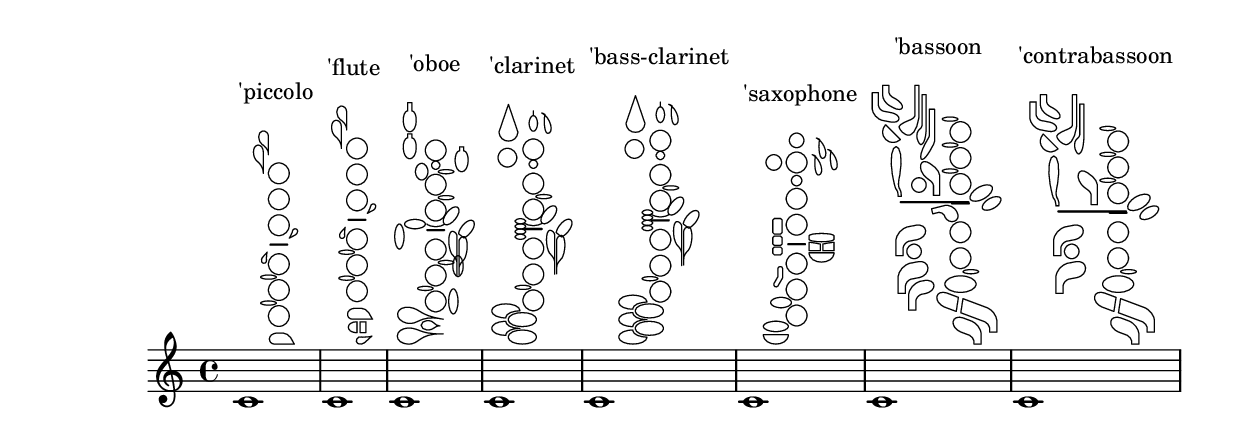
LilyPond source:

\version "2.13.36"

\header {
  lsrtags="winds"
  texidoc="
The following music shows all of the woodwind diagrams currently
defined in LilyPond.
"
  doctitle = "Woodwind diagrams listing"

}

\relative c' {
  \textLengthOn
  c1^
  \markup {
    \center-column {
      'piccolo
      " "
       \woodwind-diagram
                  #'piccolo
                  #'()
    }
  }

  c1^
  \markup {
    \center-column {
       'flute
       " "
       \woodwind-diagram
          #'flute
          #'()
    }
  }
  c1^\markup {
    \center-column {
      'oboe
      " "
      \woodwind-diagram
        #'oboe
        #'()
    }
  }

  c1^\markup {
    \center-column {
      'clarinet
      " "
      \woodwind-diagram
        #'clarinet
        #'()
    }
  }

  c1^\markup {
    \center-column {
      'bass-clarinet
      " "
      \woodwind-diagram
        #'bass-clarinet
        #'()
    }
  }

  c1^\markup {
    \center-column {
      'saxophone
      " "
      \woodwind-diagram
        #'saxophone
        #'()
    }
  }

  c1^\markup {
    \center-column {
      'bassoon
      " "
      \woodwind-diagram
        #'bassoon
        #'()
    }
  }

  c1^\markup {
    \center-column {
      'contrabassoon
      " "
      \woodwind-diagram
        #'contrabassoon
        #'()
    }
  }
}
